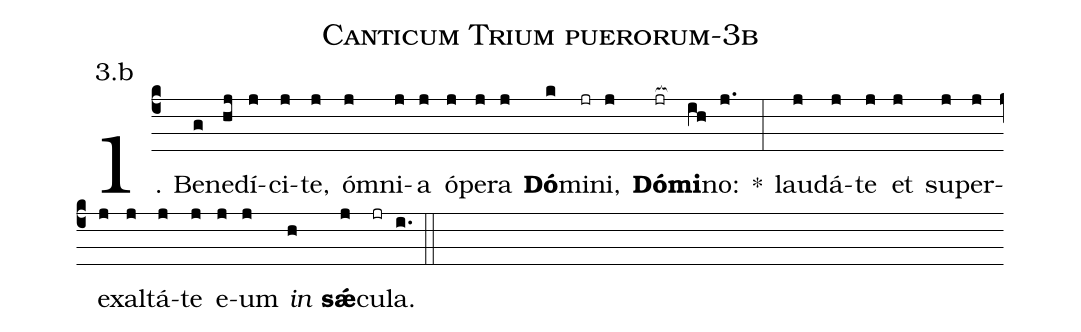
name: Canticum Trium puerorum-3b;
annotation: 3.b;
%%
(c4)1. Be(g)ne(hj)dí(j)ci(j)te,(j) óm(j)ni(j)a(j) ó(j)pe(j)ra(j) <b>Dó</b>(k)mi(jr)ni,(j) <b>Dó</b>(jr[ocb:1{])<b>mi</b>(ih[ocb:0}])no:(j.) *(:) lau(j)dá(j)te(j) et(j) su(j)per(j)ex(j)al(j)tá(j)te(j) e(j)um(j) <i>in</i>(h) <b>sǽ</b>(j)cu(jr)la.(i.) (::)
